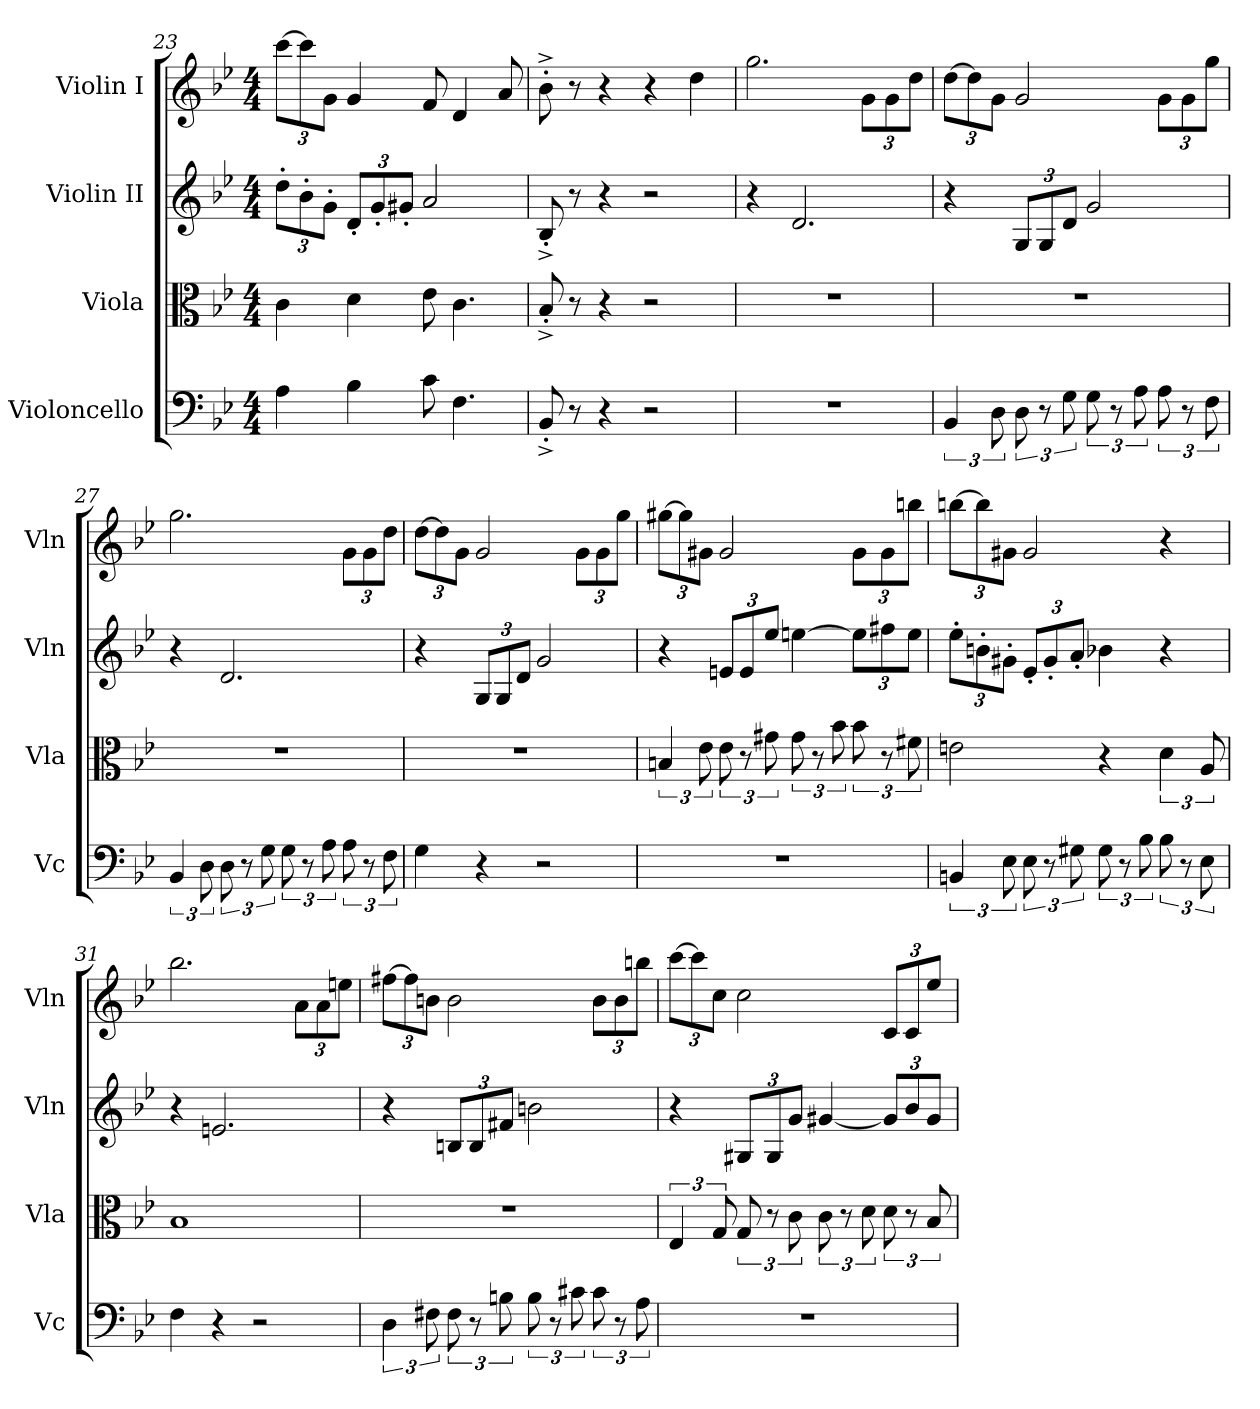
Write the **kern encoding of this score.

**kern	**kern	**kern	**kern
*part4	*part3	*part2	*part1
*staff4	*staff3	*staff2	*staff1
*I"Violoncello	*I"Viola	*I"Violin II	*I"Violin I
*I'Vc	*I'Vla	*I'Vln	*I'Vln
*clefF4	*clefC3	*clefG2	*clefG2
*k[b-e-]	*k[b-e-]	*k[b-e-]	*k[b-e-]
*M4/4	*M4/4	*M4/4	*M4/4
*	*	*Xbrackettup	*Xbrackettup
=23	=23	=23	=23
4A\	4c\	12dd'\L	[12ccc\L
.	.	12b-'\	12ccc\]
.	.	12g'\J	12g\J
4B-\	4d\	12d'/L	4g/
.	.	12g'/	.
.	.	12g#X'/J	.
8c\	8e-\	2a/	8f/
4.F\	4.c\	.	4d/
.	.	.	8a/
=24	=24	=24	=24
8BB-'^/	8B-'^/	8B-'^/	8b-'^\
8r	8r	8r	8r
4r	4r	4r	4r
2r	2r	2r	4r
.	.	.	4dd\
=25	=25	=25	=25
1r	1r	4r	2.gg\
.	.	2.d/	.
.	.	.	12g\L
.	.	.	12g\
.	.	.	12dd\J
=26	=26	=26	=26
6BB-/	1r	4r	[12dd\L
.	.	.	12dd\]
12D\	.	.	12g\J
12D\	.	12G/L	2g/
12r	.	12G/	.
12G\	.	12d/J	.
12G\	.	2g/	.
12r	.	.	.
12A\	.	.	.
12A\	.	.	12g\L
12r	.	.	12g\
12F\	.	.	12gg\J
=27	=27	=27	=27
6BB-/	1r	4r	2.gg\
12D\	.	.	.
12D\	.	2.d/	.
12r	.	.	.
12G\	.	.	.
12G\	.	.	.
12r	.	.	.
12A\	.	.	.
12A\	.	.	12g\L
12r	.	.	12g\
12F\	.	.	12dd\J
=28	=28	=28	=28
4G\	1r	4r	[12dd\L
.	.	.	12dd\]
.	.	.	12g\J
4r	.	12G/L	2g/
.	.	12G/	.
.	.	12d/J	.
2r	.	2g/	.
.	.	.	12g\L
.	.	.	12g\
.	.	.	12gg\J
=29	=29	=29	=29
1r	6Bn/	4r	[12gg#X\L
.	.	.	12gg#\]
.	12e-\	.	12g#X\J
.	12e-\	12en/L	2g#/
.	12r	12e/	.
.	12g#X\	12ee-/J	.
.	12g#\	[4een\	.
.	12r	.	.
.	12b-\	.	.
.	12b-\	12ee\L]	12g#\L
.	12r	12ff#X\	12g#\
.	12f#X\	12ee\J	12bbn\J
=30	=30	=30	=30
6BBn/	2en\	12ee-'\L	[12bbn\L
.	.	12bn'\	12bb\]
12E-\	.	12g#X'\J	12g#X\J
12E-\	.	12e-'/L	2g#/
12r	.	12g#'/	.
12G#X\	.	12a'/J	.
12G#\	4r	4b-X\	.
12r	.	.	.
12B-\	.	.	.
12B-\	6d\	4r	4r
12r	.	.	.
12E-\	12A/	.	.
=31	=31	=31	=31
4F\	1B-	4r	2.bb-\
4r	.	2.en/	.
2r	.	.	.
.	.	.	12a\L
.	.	.	12a\
.	.	.	12een\J
=32	=32	=32	=32
6D\	1r	4r	[12ff#X\L
.	.	.	12ff#\]
12F#X\	.	.	12bn\J
12F#\	.	12Bn/L	2b\
12r	.	12B/	.
12Bn\	.	12f#X/J	.
12B\	.	2bn\	.
12r	.	.	.
12c#X\	.	.	.
12c#\	.	.	12b\L
12r	.	.	12b\
12A\	.	.	12bbn\J
=33	=33	=33	=33
1r	6E-/	4r	[12ccc\L
.	.	.	12ccc\]
.	12G/	.	12cc\J
.	12G/	12G#X/L	2cc\
.	12r	12G#/	.
.	12c\	12g/J	.
.	12c\	[4g#X/	.
.	12r	.	.
.	12d\	.	.
.	12d\	12g#/L]	12c/L
.	12r	12b-/	12c/
.	12B-/	12g#/J	12ee-/J
=	=	=	=
*-	*-	*-	*-
